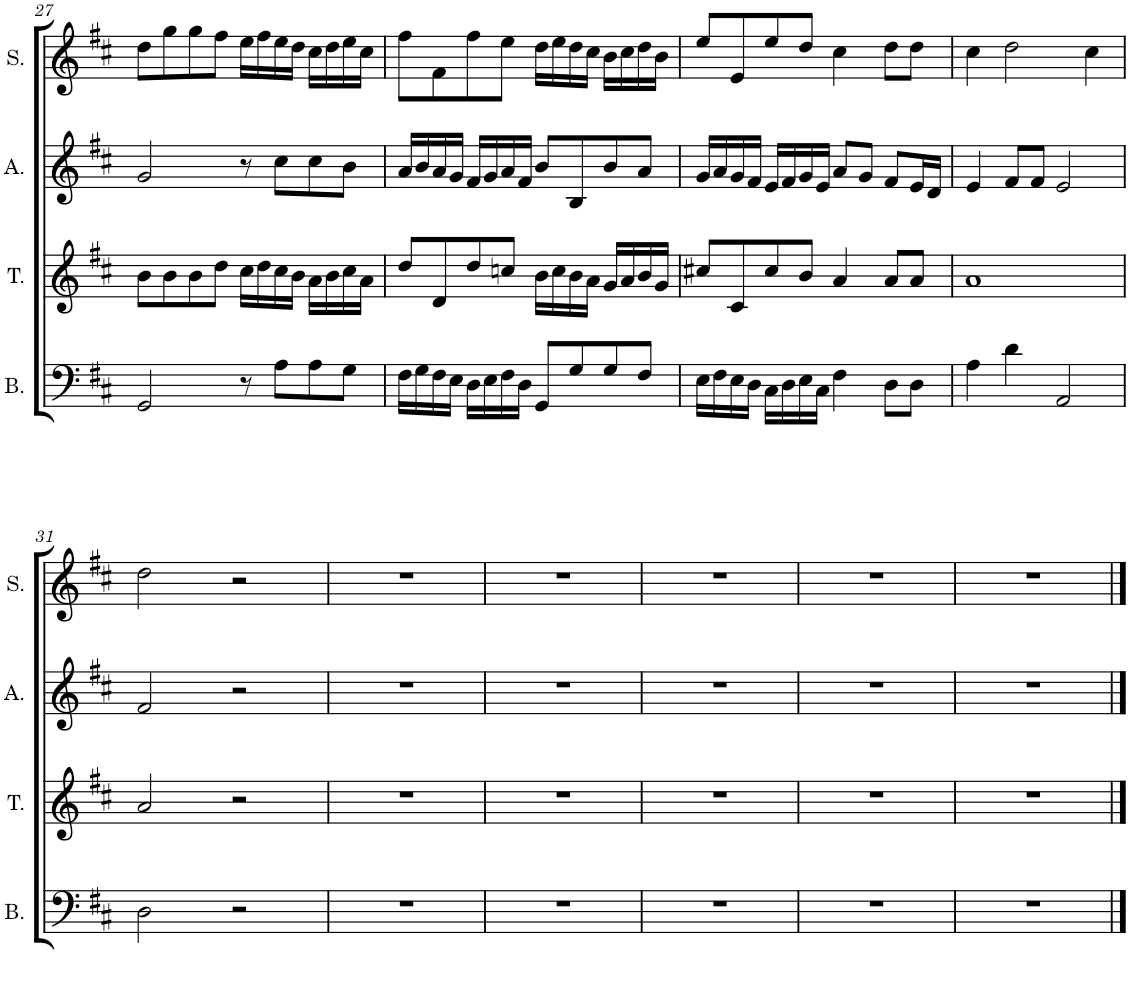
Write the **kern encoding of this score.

**kern	**kern	**kern	**kern
*part4	*part3	*part2	*part1
*staff4	*staff3	*staff2	*staff1
*I"Basse	*I"Ténor	*I"Alto	*I"Soprano
*I'B.	*I'T.	*I'A.	*I'S.
!!LO:PB:g=z
*clefF4	*clefG2	*clefG2	*clefG2
*k[f#c#]	*k[f#c#]	*k[f#c#]	*k[f#c#]
*M4/4	*M4/4	*M4/4	*M4/4
*met(c)	*met(c)	*met(c)	*met(c)
=27	=27	=27	=27
2GG/	8b\L	2g/	8dd\L
.	8b\	.	8gg\
.	8b\	.	8gg\
.	8dd\J	.	8ff#\J
8r	16cc#\LL	8r	16ee\LL
.	16dd\	.	16ff#\
8A\L	16cc#\	8cc#\L	16ee\
.	16b\JJ	.	16dd\JJ
8A\	16a\LL	8cc#\	16cc#\LL
.	16b\	.	16dd\
8G\J	16cc#\	8b\J	16ee\
.	16a\JJ	.	16cc#\JJ
=28	=28	=28	=28
16F#\LL	8dd/L	16a/LL	8ff#\L
16G\	.	16b/	.
16F#\	8d/	16a/	8f#\
16E\JJ	.	16g/JJ	.
16D\LL	8dd/	16f#/LL	8ff#\
16E\	.	16g/	.
16F#\	8ccn/J	16a/	8ee\J
16D\JJ	.	16f#/JJ	.
8GG/L	16b\LL	8b/L	16dd\LL
.	16cc\	.	16ee\
8G/	16b\	8B/	16dd\
.	16a\JJ	.	16cc#\JJ
8G/	16g/LL	8b/	16b\LL
.	16a/	.	16cc#\
8F#/J	16b/	8a/J	16dd\
.	16g/JJ	.	16b\JJ
=29	=29	=29	=29
16E\LL	8cc#X/L	16g/LL	8ee/L
16F#\	.	16a/	.
16E\	8c#/	16g/	8e/
16D\JJ	.	16f#/JJ	.
16C#\LL	8cc#/	16e/LL	8ee/
16D\	.	16f#/	.
16E\	8b/J	16g/	8dd/J
16C#\JJ	.	16e/JJ	.
4F#\	4a/	8a/L	4cc#\
.	.	8g/J	.
8D\L	8a/L	8f#/L	8dd\L
8D\J	8a/J	16e/L	8dd\J
.	.	16d/JJ	.
=30	=30	=30	=30
4A\	1a	4e/	4cc#\
4d\	.	8f#/L	2dd\
.	.	8f#/J	.
2AA/	.	2e/	.
.	.	.	4cc#\
!!LO:LB:g=z
=31	=31	=31	=31
2D\	2a/	2f#/	2dd\
2r	2r	2r	2r
=32	=32	=32	=32
1r	1r	1r	1r
=33	=33	=33	=33
1r	1r	1r	1r
=34	=34	=34	=34
1r	1r	1r	1r
=35	=35	=35	=35
1r	1r	1r	1r
=36	=36	=36	=36
1r	1r	1r	1r
==	==	==	==
*-	*-	*-	*-
